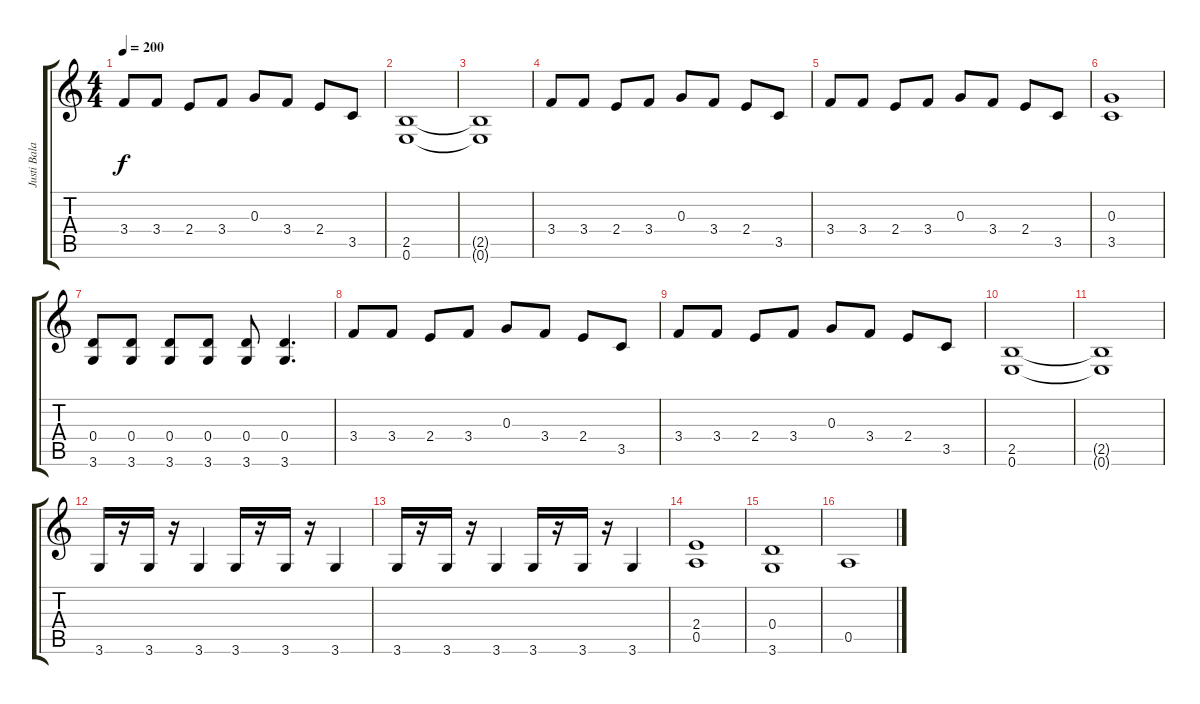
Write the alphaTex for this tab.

\track ("Justi Bala" "Justi Bala") {instrument distortionguitar}
\staff {score tabs}
\tuning (E4 B3 G3 D3 A2 E2) {hide}
\ts (4 4)
\tempo 200
\clef g2
\ks c
3.4.8{dy f} 3.4.8 2.4.8 3.4.8 0.3.8 3.4.8 2.4.8 3.5.8 |
(2.5 0.6).1 |
(2.5{t} 0.6{t}).1 |
3.4.8 3.4.8 2.4.8 3.4.8 0.3.8 3.4.8 2.4.8 3.5.8 |
3.4.8 3.4.8 2.4.8 3.4.8 0.3.8 3.4.8 2.4.8 3.5.8 |
(0.3 3.5).1 |
(0.4 3.6).8 (0.4 3.6).8 (0.4 3.6).8 (0.4 3.6).8 (0.4 3.6).8 (0.4 3.6).4{d} |
3.4.8 3.4.8 2.4.8 3.4.8 0.3.8 3.4.8 2.4.8 3.5.8 |
3.4.8 3.4.8 2.4.8 3.4.8 0.3.8 3.4.8 2.4.8 3.5.8 |
(2.5 0.6).1 |
(2.5{t} 0.6{t}).1 |
3.6.16 r.16 3.6.16 r.16 3.6.4 3.6.16 r.16 3.6.16 r.16 3.6.4 |
3.6.16 r.16 3.6.16 r.16 3.6.4 3.6.16 r.16 3.6.16 r.16 3.6.4 |
(2.4 0.5).1 |
(0.4 3.6).1 |
0.5.1
